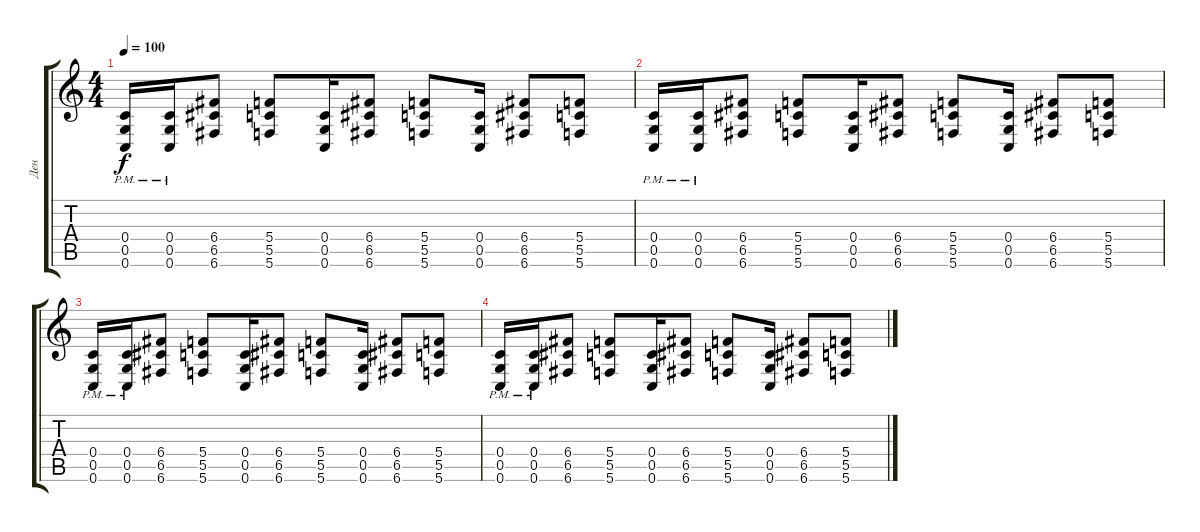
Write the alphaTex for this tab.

\track ("Ден" "Ден") {instrument overdrivenguitar}
\staff {score tabs}
\tuning (D4 A3 F3 C3 G2 C2) {hide}
\ts (4 4)
\tempo 100
\clef g2
\ks c
(0.4{pm} 0.5{pm} 0.6{pm}).16{dy f} (0.4{pm} 0.5{pm} 0.6{pm}).16 (6.4 6.5 6.6).8 (5.4 5.5 5.6).8 (0.4 0.5 0.6).16 (6.4 6.5 6.6).8 (5.4 5.5 5.6).8 (0.4 0.5 0.6).16 (6.4 6.5 6.6).8 (5.4 5.5 5.6).8 |
(0.4{pm} 0.5{pm} 0.6{pm}).16 (0.4{pm} 0.5{pm} 0.6{pm}).16 (6.4 6.5 6.6).8 (5.4 5.5 5.6).8 (0.4 0.5 0.6).16 (6.4 6.5 6.6).8 (5.4 5.5 5.6).8 (0.4 0.5 0.6).16 (6.4 6.5 6.6).8 (5.4 5.5 5.6).8 |
(0.4{pm} 0.5{pm} 0.6{pm}).16 (0.4{pm} 0.5{pm} 0.6{pm}).16 (6.4 6.5 6.6).8 (5.4 5.5 5.6).8 (0.4 0.5 0.6).16 (6.4 6.5 6.6).8 (5.4 5.5 5.6).8 (0.4 0.5 0.6).16 (6.4 6.5 6.6).8 (5.4 5.5 5.6).8 |
(0.4{pm} 0.5{pm} 0.6{pm}).16 (0.4{pm} 0.5{pm} 0.6{pm}).16 (6.4 6.5 6.6).8 (5.4 5.5 5.6).8 (0.4 0.5 0.6).16 (6.4 6.5 6.6).8 (5.4 5.5 5.6).8 (0.4 0.5 0.6).16 (6.4 6.5 6.6).8 (5.4 5.5 5.6).8
